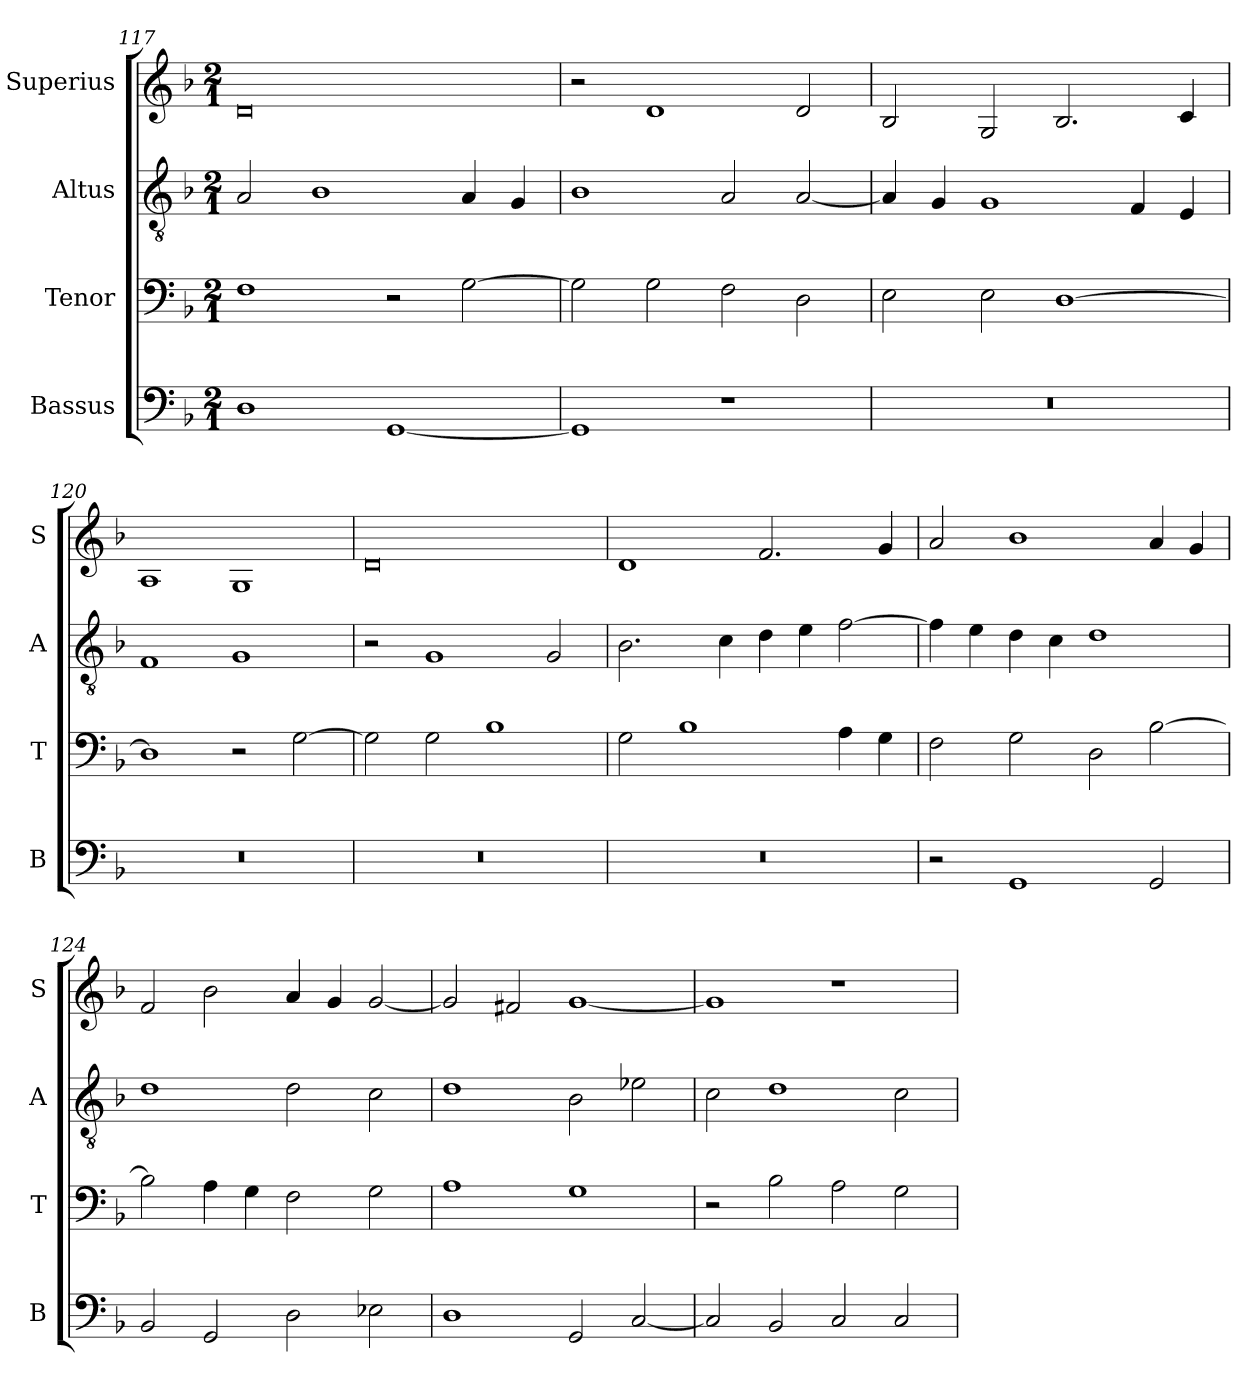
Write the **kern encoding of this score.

**kern	**kern	**kern	**kern
*part4	*part3	*part2	*part1
*staff4	*staff3	*staff2	*staff1
*I"Bassus	*I"Tenor	*I"Altus	*I"Superius
*I'B	*I'T	*I'A	*I'S
*clefF4	*clefF4	*clefGv2	*clefG2
*k[b-]	*k[b-]	*k[b-]	*k[b-]
*F:	*F:	*F:	*F:
*M2/1	*M2/1	*M2/1	*M2/1
=117	=117	=117	=117
1D	1F	2A	0d
.	.	1B-	.
[1GG	2r	.	.
.	[2G	4A	.
.	.	4G	.
=118	=118	=118	=118
1GG]	2G]	1B-	2r
.	2G	.	1d
1r	2F	2A	.
.	2D	[2A	2d
=119	=119	=119	=119
0r	2E	4A]	2B-
.	.	4G	.
.	2E	1G	2G
.	[1D	.	2.B-
.	.	4F	.
.	.	4E	4c
=120	=120	=120	=120
0r	1D]	1F	1A
.	2r	1G	1G
.	[2G	.	.
=121	=121	=121	=121
0r	2G]	2r	0d
.	2G	1G	.
.	1B-	.	.
.	.	2G	.
=122	=122	=122	=122
0r	2G	2.B-	1d
.	1B-	.	.
.	.	4c	.
.	.	4d	2.f
.	.	4e	.
.	4A	[2f	.
.	4G	.	4g
=123	=123	=123	=123
2r	2F	4f]	2a
.	.	4e	.
1GG	2G	4d	1b-
.	.	4c	.
.	2D	1d	.
2GG	[2B-	.	4a
.	.	.	4g
=124	=124	=124	=124
2BB-	2B-]	1d	2f
2GG	4A	.	2b-
.	4G	.	.
2D	2F	2d	4a
.	.	.	4g
2E-X	2G	2c	[2g
=125	=125	=125	=125
1D	1A	1d	2g]
.	.	.	2f#X
2GG	1G	2B-	[1g
[2C	.	2e-X	.
=126	=126	=126	=126
2C]	2r	2c	1g]
2BB-	2B-	1d	.
2C	2A	.	1r
2C	2G	2c	.
=	=	=	=
*-	*-	*-	*-
